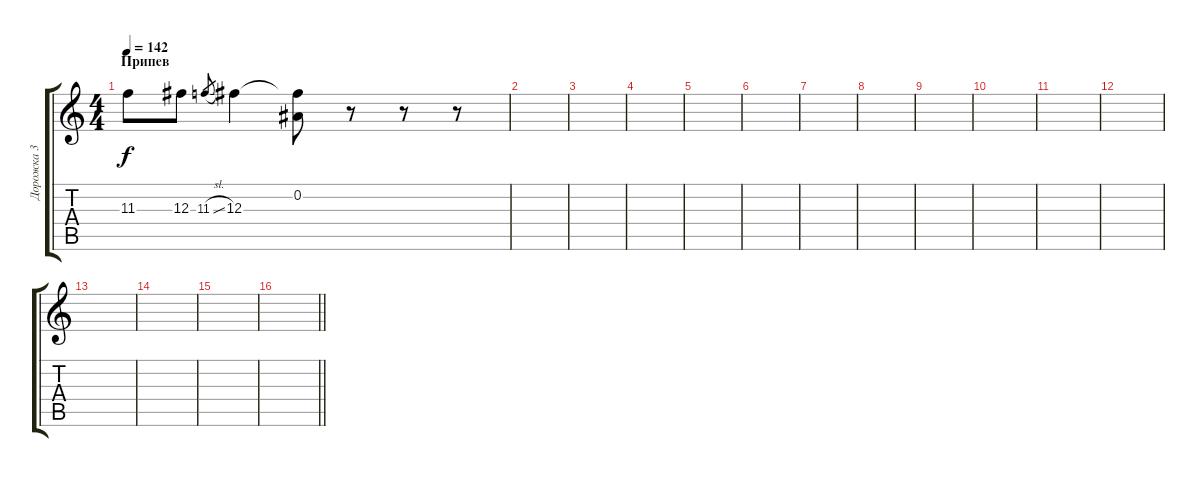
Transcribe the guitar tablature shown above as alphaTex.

\track ("Дорожка 3" "Дорожка 3") {instrument distortionguitar}
\staff {score tabs}
\tuning (Eb4 Bb3 Gb3 Db3 Ab2 Eb2) {hide}
\ts (4 4)
\section ("" "Припев")
\tempo 142
\clef g2
\ks c
11.3{t}.8{dy f} 12.3.8 11.3{sl}.8{gr} 12.3.4 (0.2 12.3{t}).8 r.8 r.8 r.8 |
|
|
|
|
|
|
|
|
|
|
|
|
|
|
\barLineRight lightlight
